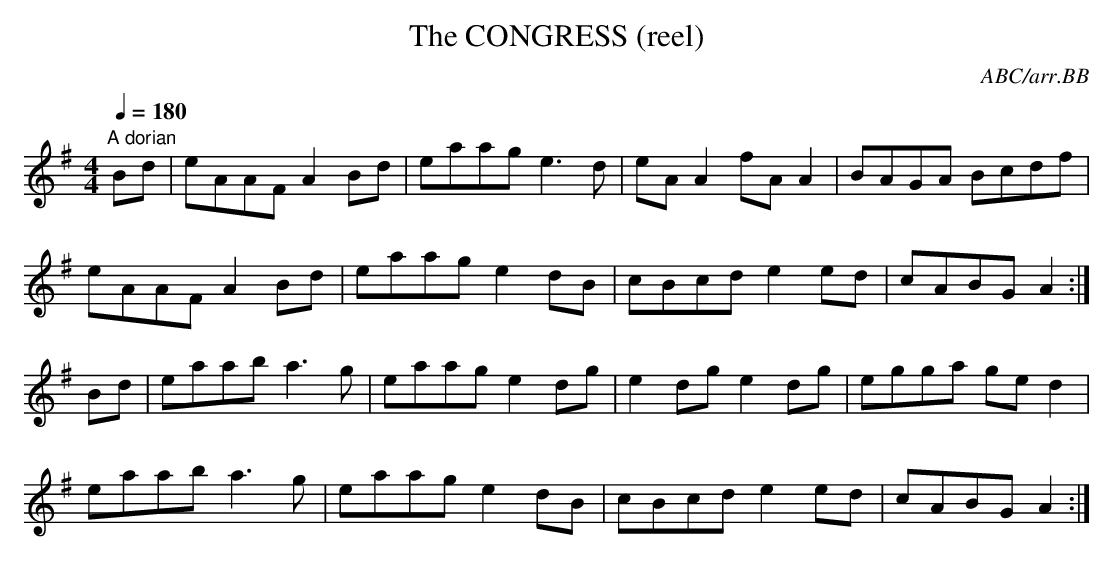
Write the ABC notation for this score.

X:1
T:CONGRESS (reel), The
C:ABC/arr.BB
Q:1/4=180
L:1/8
M:4/4
K:G
"A dorian"
Bd|eAAF A2Bd|eaag e3d|eAA2 fAA2|BAGA Bcdf|
eAAF A2Bd|eaag e2 dB|cBcd e2 ed|cABG A2:|
Bd|eaab a3g|eaag e2 dg|e2 dg e2 dg|egga ge d2|
eaab a3g|eaag e2 dB|cBcd e2 ed|cABG A2:|
